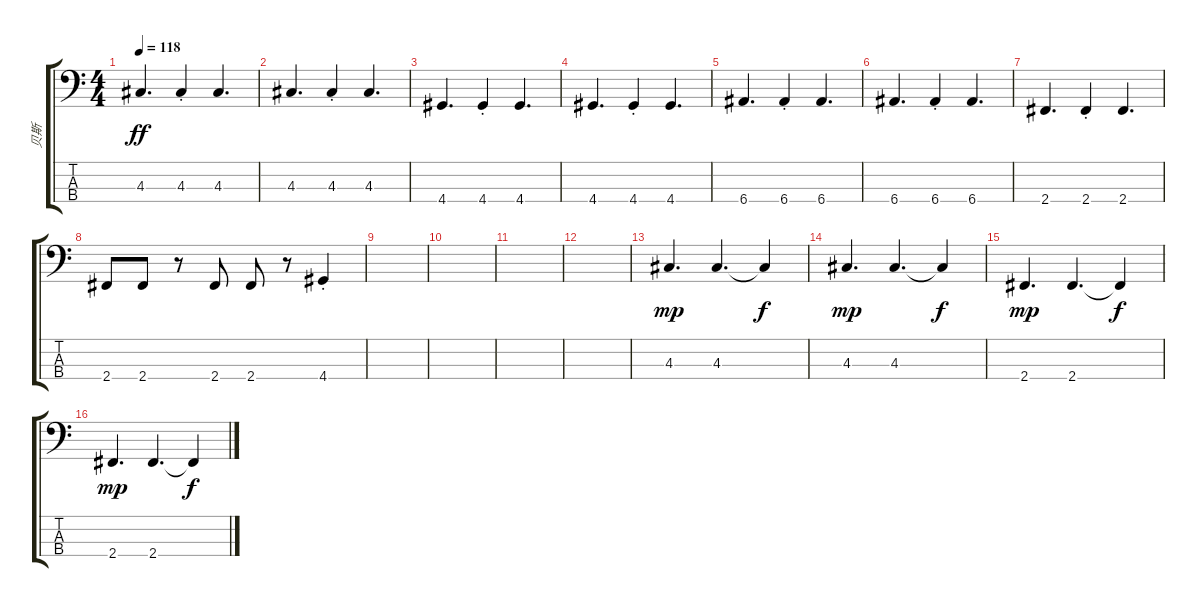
\track ("贝斯" "贝斯") {instrument electricbassfinger}
\staff {score tabs}
\tuning (G2 D2 A1 E1) {hide}
\ts (4 4)
\tempo 118
\clef f4
\ks c
4.3.4{d dy ff} 4.3{st}.4 4.3.4{d} |
4.3.4{d} 4.3{st}.4 4.3.4{d} |
4.4.4{d} 4.4{st}.4 4.4.4{d} |
4.4.4{d} 4.4{st}.4 4.4.4{d} |
6.4.4{d} 6.4{st}.4 6.4.4{d} |
6.4.4{d} 6.4{st}.4 6.4.4{d} |
2.4.4{d} 2.4{st}.4 2.4.4{d} |
2.4.8 2.4.8 r.8 2.4.8 2.4.8 r.8 4.4{st}.4 |
|
|
|
|
4.3.4{d dy mp} 4.3.4{d} 4.3{t}.4{dy f} |
4.3.4{d dy mp} 4.3.4{d} 4.3{t}.4{dy f} |
2.4.4{d dy mp} 2.4.4{d} 2.4{t}.4{dy f} |
2.4.4{d dy mp} 2.4.4{d} 2.4{t}.4{dy f}
